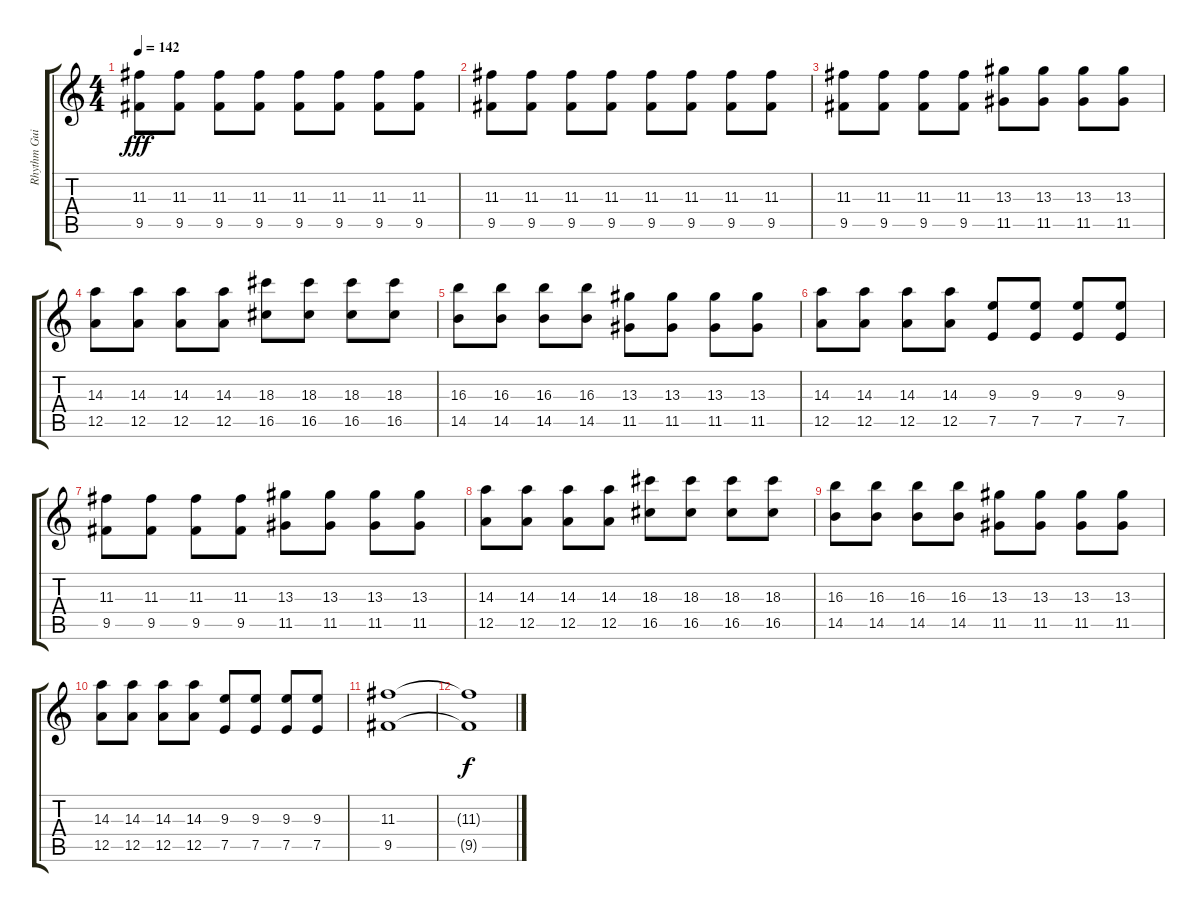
\track ("Rhythm Guitar" "Rhythm Gui") {instrument overdrivenguitar}
\staff {score tabs}
\tuning (E4 B3 G3 D3 A2 D2) {hide}
\ts (4 4)
\tempo 142
\clef g2
\ks c
(11.3 9.5).8{dy fff volume 16} (11.3 9.5).8 (11.3 9.5).8 (11.3 9.5).8 (11.3 9.5).8 (11.3 9.5).8 (11.3 9.5).8 (11.3 9.5).8 |
(11.3 9.5).8 (11.3 9.5).8 (11.3 9.5).8 (11.3 9.5).8 (11.3 9.5).8 (11.3 9.5).8 (11.3 9.5).8 (11.3 9.5).8 |
(11.3 9.5).8 (11.3 9.5).8 (11.3 9.5).8 (11.3 9.5).8 (13.3 11.5).8 (13.3 11.5).8 (13.3 11.5).8 (13.3 11.5).8 |
(14.3 12.5).8 (14.3 12.5).8 (14.3 12.5).8 (14.3 12.5).8 (18.3 16.5).8 (18.3 16.5).8 (18.3 16.5).8 (18.3 16.5).8 |
(16.3 14.5).8 (16.3 14.5).8 (16.3 14.5).8 (16.3 14.5).8 (13.3 11.5).8 (13.3 11.5).8 (13.3 11.5).8 (13.3 11.5).8 |
(14.3 12.5).8 (14.3 12.5).8 (14.3 12.5).8 (14.3 12.5).8 (9.3 7.5).8 (9.3 7.5).8 (9.3 7.5).8 (9.3 7.5).8 |
(11.3 9.5).8 (11.3 9.5).8 (11.3 9.5).8 (11.3 9.5).8 (13.3 11.5).8 (13.3 11.5).8 (13.3 11.5).8 (13.3 11.5).8 |
(14.3 12.5).8 (14.3 12.5).8 (14.3 12.5).8 (14.3 12.5).8 (18.3 16.5).8 (18.3 16.5).8 (18.3 16.5).8 (18.3 16.5).8 |
(16.3 14.5).8 (16.3 14.5).8 (16.3 14.5).8 (16.3 14.5).8 (13.3 11.5).8 (13.3 11.5).8 (13.3 11.5).8 (13.3 11.5).8 |
(14.3 12.5).8 (14.3 12.5).8 (14.3 12.5).8 (14.3 12.5).8 (9.3 7.5).8 (9.3 7.5).8 (9.3 7.5).8 (9.3 7.5).8 |
(11.3 9.5).1{volume 0} |
(11.3{t} 9.5{t}).1{dy f}
